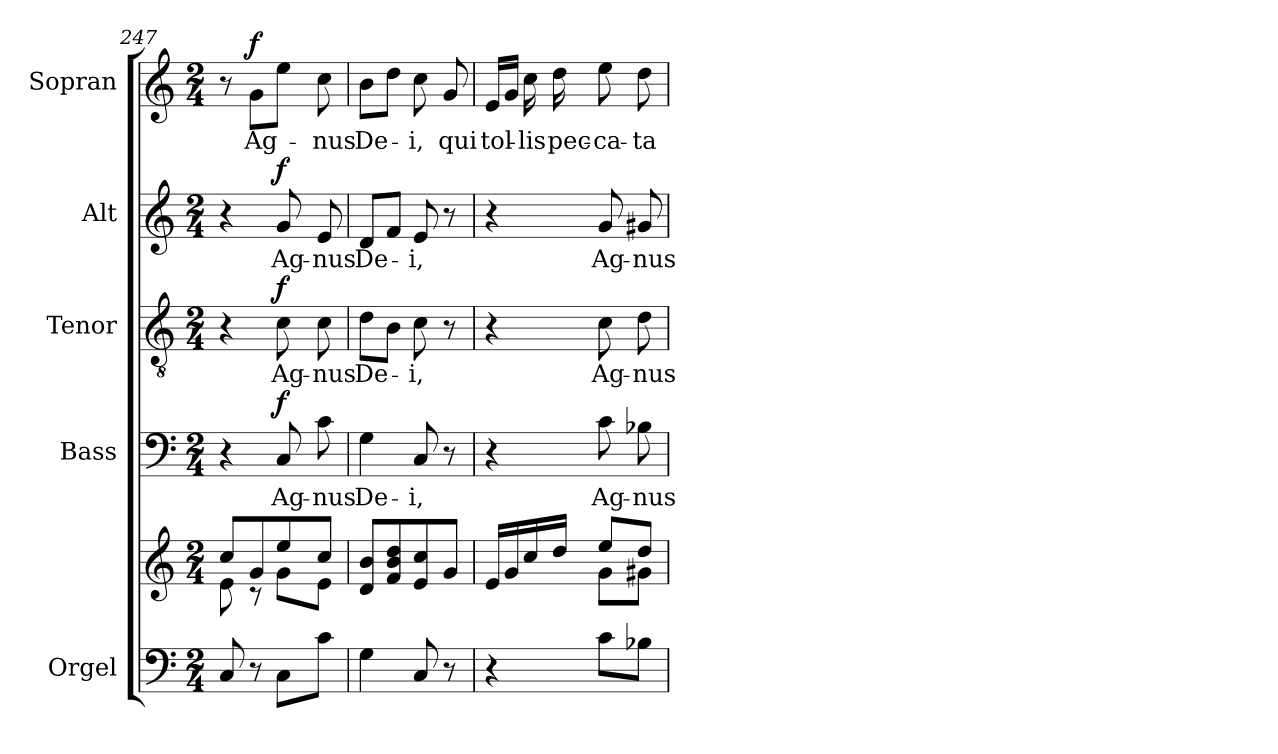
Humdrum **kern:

**kern	**kern	**kern	**text	**dynam	**kern	**text	**dynam	**kern	**text	**dynam	**kern	**text	**dynam
*part5	*part5	*part4	*part4	*part4	*part3	*part3	*part3	*part2	*part2	*part2	*part1	*part1	*part1
*staff6	*staff5	*staff4	*staff4	*staff4	*staff3	*staff3	*staff3	*staff2	*staff2	*staff2	*staff1	*staff1	*staff1
*I"Orgel	*	*I"Bass	*	*	*I"Tenor	*	*	*I"Alt	*	*	*I"Sopran	*	*
*I'Org.	*	*I'B.	*	*	*I'T.	*	*	*I'A.	*	*	*I'S.	*	*
*clefF4	*clefG2	*clefF4	*	*	*clefGv2	*	*	*clefG2	*	*	*clefG2	*	*
*k[]	*k[]	*k[]	*	*	*k[]	*	*	*k[]	*	*	*k[]	*	*
*C:	*C:	*C:	*	*	*C:	*	*	*C:	*	*	*C:	*	*
*M2/4	*M2/4	*M2/4	*	*	*M2/4	*	*	*M2/4	*	*	*M2/4	*	*
=247	=247	=247	=247	=247	=247	=247	=247	=247	=247	=247	=247	=247	=247
*	*^	*	*	*	*	*	*	*	*	*	*	*	*
8C/	8cc/L	8e\	4r	.	.	4r	.	.	4r	.	.	8r	.	.
!	!	!	!	!	!	!	!	!	!	!	!	!	!LO:LY:b	!LO:DY:a
8r	8g/	8rB	.	.	.	.	.	.	.	.	.	8g\L	Ag-	f
!	!	!	!	!LO:LY:b	!LO:DY:a	!	!LO:LY:b	!LO:DY:a	!	!LO:LY:b	!LO:DY:a	!	!	!
8C\L	8ee/	8g\L	8C/	Ag-	f	8c\	Ag-	f	8g/	Ag-	f	8ee\J	.	.
!	!	!	!	!LO:LY:b	!	!	!LO:LY:b	!	!	!LO:LY:b	!	!	!LO:LY:b	!
8c\J	8cc/J	8e\J	8c\	-nus	.	8c\	-nus	.	8e/	-nus	.	8cc\	-nus	.
=248	=248	=248	=248	=248	=248	=248	=248	=248	=248	=248	=248	=248	=248	=248
!	!	!	!	!LO:LY:b	!	!	!LO:LY:b	!	!	!LO:LY:b	!	!	!LO:LY:b	!
*	*v	*v	*	*	*	*	*	*	*	*	*	*	*	*
4G\	8d/ 8b/L	4G\	De-	.	8d\L	De-	.	8d/L	De-	.	8b\L	De-	.
.	8f/ 8b/ 8dd/	.	.	.	8B\J	.	.	8f/J	.	.	8dd\J	.	.
!	!	!	!LO:LY:b	!	!	!LO:LY:b	!	!	!LO:LY:b	!	!	!LO:LY:b	!
8C/	8e/ 8cc/	8C/	-i,	.	8c\	-i,	.	8e/	-i,	.	8cc\	-i,	.
!	!	!	!	!	!	!	!	!	!	!	!	!LO:LY:b	!
8r	8g/J	8r	.	.	8r	.	.	8r	.	.	8g/	qui	.
=249	=249	=249	=249	=249	=249	=249	=249	=249	=249	=249	=249	=249	=249
*	*^	*	*	*	*	*	*	*	*	*	*	*	*
!	!	!	!	!	!	!	!	!	!	!	!	!	!LO:LY:b	!
4r	16e/LL	4ryy	4r	.	.	4r	.	.	4r	.	.	16e/LL	tol-	.
.	16g/	.	.	.	.	.	.	.	.	.	.	16g/JJ	.	.
!	!	!	!	!	!	!	!	!	!	!	!	!	!LO:LY:b	!
.	16cc/	.	.	.	.	.	.	.	.	.	.	16cc\	-lis	.
!	!	!	!	!	!	!	!	!	!	!	!	!	!LO:LY:b	!
.	16dd/JJ	.	.	.	.	.	.	.	.	.	.	16dd\	pec-	.
!	!	!	!	!LO:LY:b	!	!	!LO:LY:b	!	!	!LO:LY:b	!	!	!LO:LY:b	!
8c\L	8ee/L	8g\L	8c\	Ag-	.	8c\	Ag-	.	8g/	Ag-	.	8ee\	-ca-	.
!	!	!	!	!LO:LY:b	!	!	!LO:LY:b	!	!	!LO:LY:b	!	!	!LO:LY:b	!
8B-X\J	8dd/J	8g#X\J	8B-X\	-nus	.	8d\	-nus	.	8g#X/	-nus	.	8dd\	-ta	.
*	*v	*v	*	*	*	*	*	*	*	*	*	*	*	*
=	=	=	=	=	=	=	=	=	=	=	=	=	=
*-	*-	*-	*-	*-	*-	*-	*-	*-	*-	*-	*-	*-	*-
